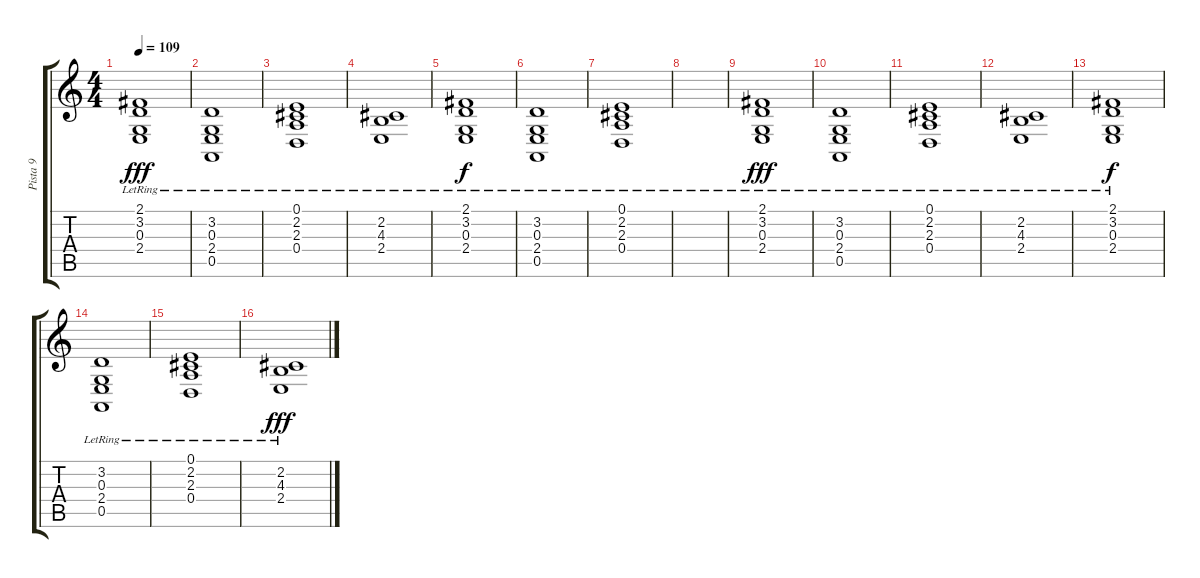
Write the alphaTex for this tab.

\track ("Pista 9" "Pista 9") {instrument synthstrings1}
\staff {score tabs}
\tuning (E4 B3 G3 D3 A2 E2) {hide}
\ts (4 4)
\tempo 109
\clef g2
\ks c
(2.1{lr} 3.2{lr} 0.3{lr} 2.4{lr}).1{dy fff volume 5 balance 10} |
(3.2{lr} 0.3{lr} 2.4{lr} 0.5{lr}).1 |
(0.1{lr} 2.2{lr} 2.3{lr} 0.4{lr}).1 |
(2.2{lr} 4.3{lr} 2.4{lr}).1 |
(2.1{lr} 3.2{lr} 0.3{lr} 2.4{lr}).1{dy f} |
(3.2{lr} 0.3{lr} 2.4{lr} 0.5{lr}).1 |
(0.1{lr} 2.2{lr} 2.3{lr} 0.4{lr}).1 |
|
(2.1{lr} 3.2{lr} 0.3{lr} 2.4{lr}).1{dy fff volume 5 balance 10} |
(3.2{lr} 0.3{lr} 2.4{lr} 0.5{lr}).1 |
(0.1{lr} 2.2{lr} 2.3{lr} 0.4{lr}).1 |
(2.2{lr} 4.3{lr} 2.4{lr}).1 |
(2.1{lr} 3.2{lr} 0.3{lr} 2.4{lr}).1{dy f} |
(3.2{lr} 0.3{lr} 2.4{lr} 0.5{lr}).1 |
(0.1{lr} 2.2{lr} 2.3{lr} 0.4{lr}).1 |
(2.2{lr} 4.3{lr} 2.4{lr}).1{dy fff}
